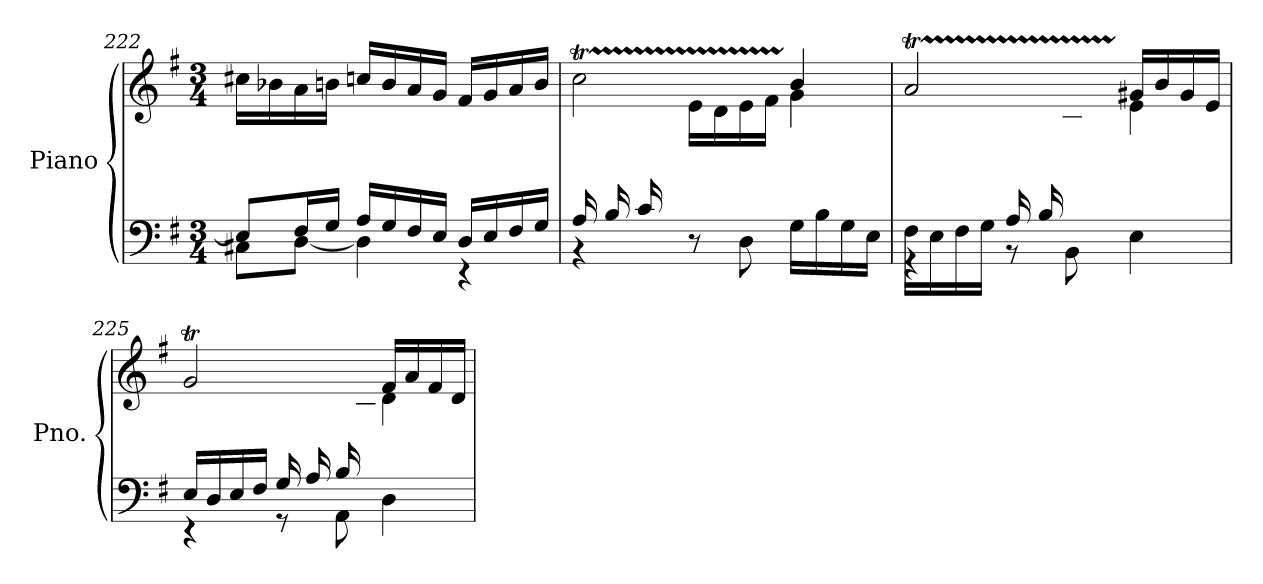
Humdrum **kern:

**kern	**kern
*part1	*part1
*staff2	*staff1
*I"Piano	*
*I'Pno.	*
*clefF4	*clefG2
*k[f#]	*k[f#]
*M3/4	*M3/4
=222	=222
*^	*
8E/L]	8C#X\L	16cc#X\LL
.	.	16b-X\
16F#/L	[8D\J	16a\
16G/JJ	.	16bn\JJ
16A/LL	4D\]	16ccn/LL
16G/	.	16b/
16F#/	.	16a/
16E/JJ	.	16g/JJ
16D/LL	4r	16f#/LL
16E/	.	16g/
16F#/	.	16a/
16G/JJ	.	16b/JJ
!!LO:LB:g=z
=223	=223	=223
*	*	*^
16A/LL	4r	2ccTT\	8.ryy
16B/	.	.	.
16c/	.	.	.
2ryy	.	.	16d\JJ
.	8r	.	16e\LL
.	.	.	16d\
.	8D\	.	16e\
.	.	.	16f#\JJ
.	16G\LL	4b/	4g\
.	16B\	.	.
.	16G\	.	.
16ryy	16E\JJ	.	.
=224	=224	=224	=224
16F#\LL	4r	2aTT/	4.ryy
16E\	.	.	.
16F#\	.	.	.
16G\JJ	.	.	.
16A/LL	8r	.	.
16B/	.	.	.
4.ryy	8BB\	.	16c#X\
.	.	.	16d#X\JJ
.	4E\	16g#X/LL	4e\
.	.	16b/	.
.	.	16g#/	.
.	.	16e/JJ	.
!!LO:PB:g=z	!!
=225	=225	=225	=225
16E/LL	4r	2gT/	4..ryy
16D/	.	.	.
16E/	.	.	.
16F#/JJ	.	.	.
16G/LL	8r	.	.
16A/	.	.	.
16B/	8AA\	.	.
4ryy	.	.	16c#X\JJ
.	4D\	16f#/LL	4d\
.	.	16a/	.
.	.	16f#/	.
16ryy	.	16d/JJ	.
*v	*v	*	*
*	*v	*v
=	=
*-	*-
